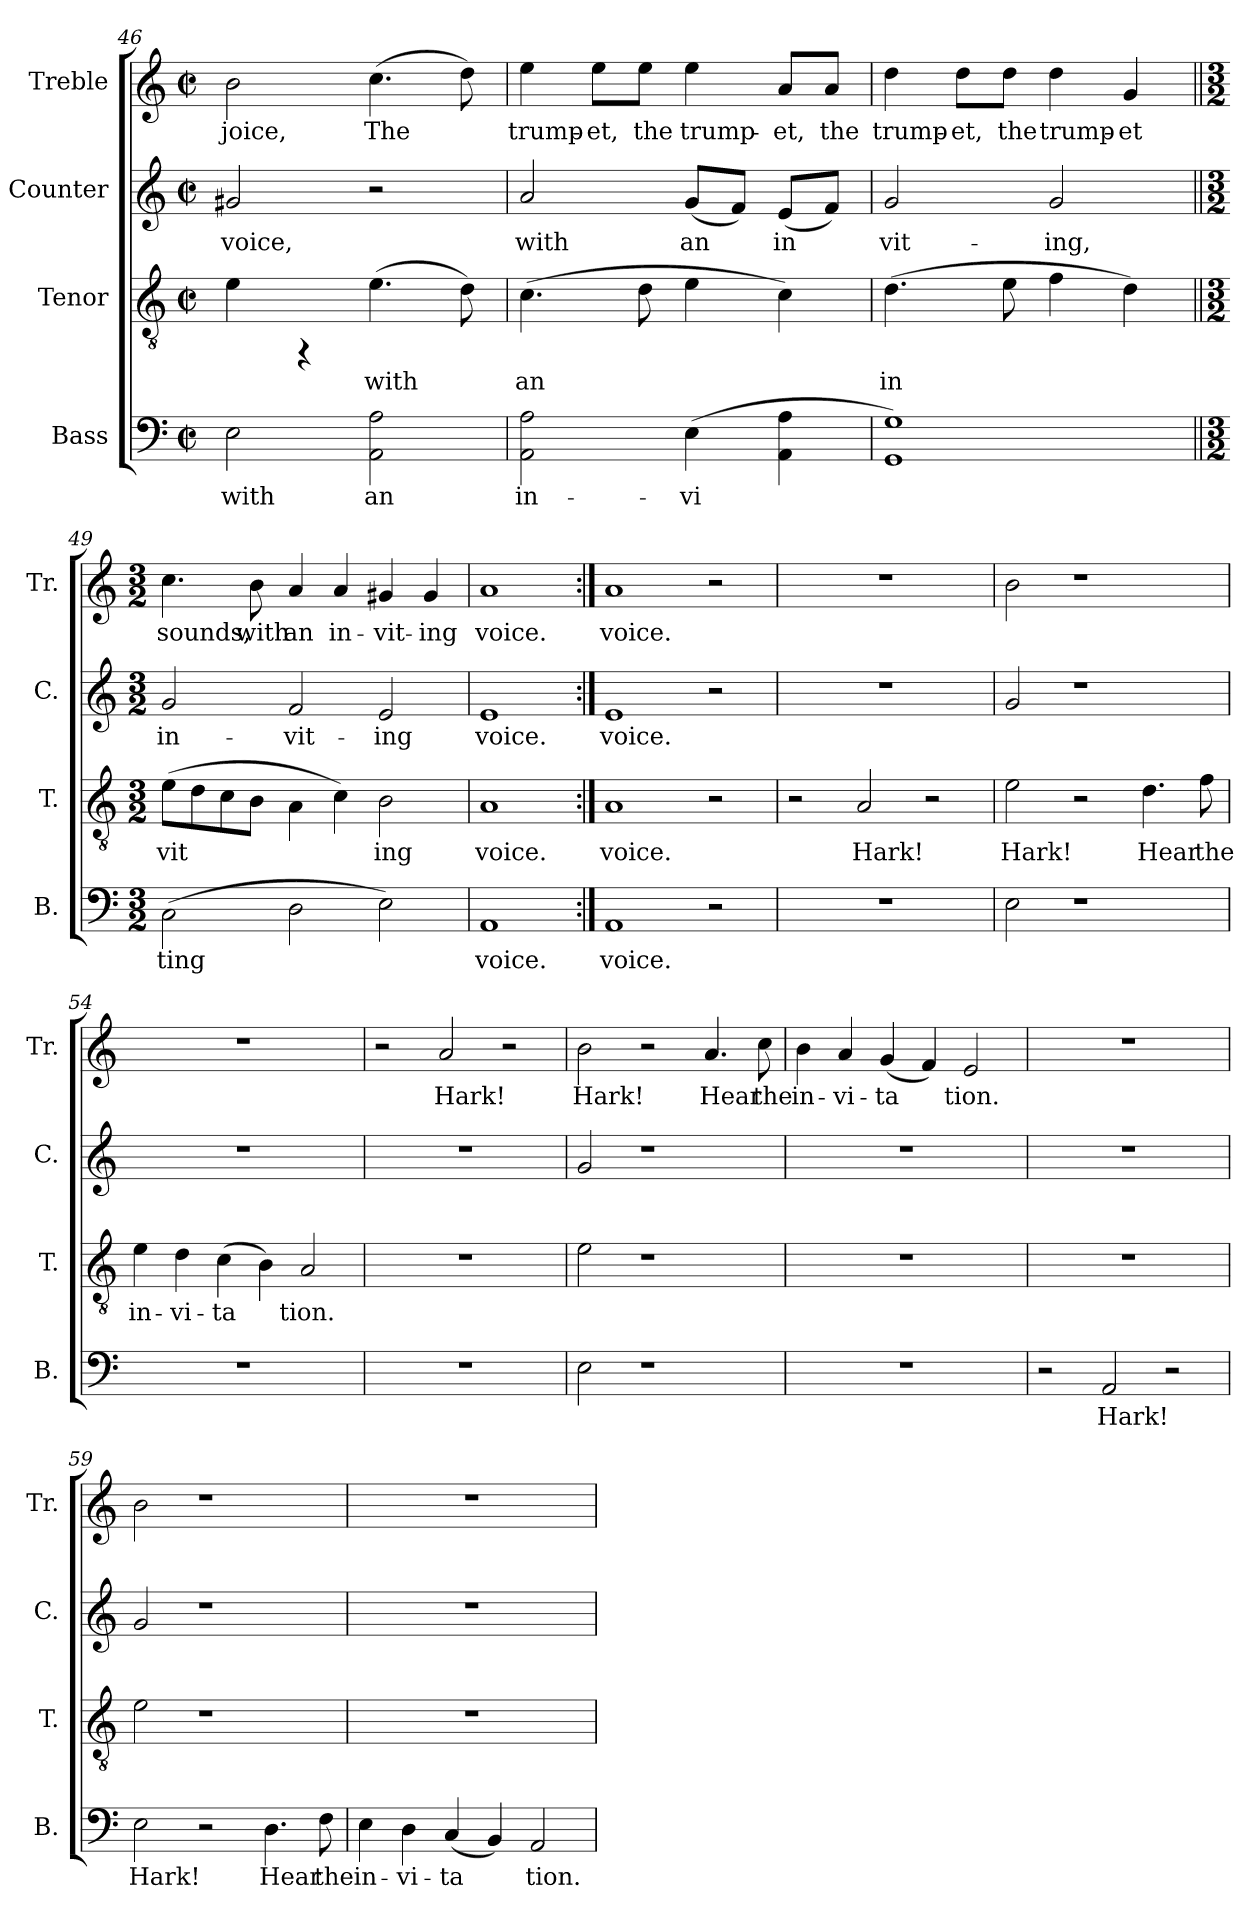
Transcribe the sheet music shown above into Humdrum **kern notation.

**kern	**text	**kern	**text	**kern	**text	**kern	**text
*part4	*part4	*part3	*part3	*part2	*part2	*part1	*part1
*staff4	*staff4	*staff3	*staff3	*staff2	*staff2	*staff1	*staff1
*I"Bass	*	*I"Tenor	*	*I"Counter	*	*I"Treble	*
*I'B.	*	*I'T.	*	*I'C.	*	*I'Tr.	*
*clefF4	*	*clefGv2	*	*clefG2	*	*clefG2	*
*k[]	*	*k[]	*	*k[]	*	*k[]	*
*C:	*	*C:	*	*C:	*	*C:	*
*M2/2	*	*M2/2	*	*M2/2	*	*M2/2	*
*met(c|)	*	*met(c|)	*	*met(c|)	*	*met(c|)	*
=46	=46	=46	=46	=46	=46	=46	=46
!	!LO:LY:b:cj	!	!LO:LY:b:cj	!	!LO:LY:b:cj	!	!LO:LY:b:cj
2E\	with	4e\	.	2g#X/	voice,	2b\	-joice,
.	.	4rFF	.	.	.	.	.
!	!LO:LY:b:cj	!	!LO:LY:b:cj	!	!	!	!LO:LY:b:cj
2A\ 2AA\	an	(>4.e\	with	2r	.	(>4.cc\	The
!	!	!	!LO:LY:b:cj	!	!	!	!LO:LY:b:cj
.	.	8d\)	.	.	.	8dd\)	.
=47	=47	=47	=47	=47	=47	=47	=47
!	!LO:LY:b:cj	!	!LO:LY:b:cj	!	!LO:LY:b:cj	!	!LO:LY:b:cj
2A\ 2AA\	in-	(>4.c\	an	2a/	with	4ee\	trump-
!	!	!	!	!	!	!	!LO:LY:b:cj
.	.	.	.	.	.	8ee\L	-et,
!	!	!	!LO:LY:b:cj	!	!	!	!LO:LY:b:cj
.	.	8d\	.	.	.	8ee\J	the
!	!LO:LY:b:cj	!	!LO:LY:b:cj	!	!LO:LY:b:cj	!	!LO:LY:b:cj
(>4E\	-vi	4e\	.	(<8g/L	an	4ee\	trump-
!	!	!	!	!	!LO:LY:b:cj	!	!
.	.	.	.	8f/J)	.	.	.
!	!LO:LY:b:cj	!	!LO:LY:b:cj	!	!LO:LY:b:cj	!	!LO:LY:b:cj
4A\ 4AA\	.	4c\)	.	(<8e/L	in-	8a/L	-et,
!	!	!	!	!	!LO:LY:b:cj	!	!LO:LY:b:cj
.	.	.	.	8f/J)	--	8a/J	the
!!LO:LB:g=z
=48	=48	=48	=48	=48	=48	=48	=48
!	!LO:LY:b:cj	!	!LO:LY:b:cj	!	!LO:LY:b:cj	!	!LO:LY:b:cj
1G 1GG)	.	(>4.d\	in	2g/	-vit-	4dd\	trump-
!	!	!	!	!	!	!	!LO:LY:b:cj
.	.	.	.	.	.	8dd\L	-et,
!	!	!	!LO:LY:b:cj	!	!	!	!LO:LY:b:cj
.	.	8e\	.	.	.	8dd\J	the
!	!	!	!LO:LY:b:cj	!	!LO:LY:b:cj	!	!LO:LY:b:cj
.	.	4f\	.	2g/	-ing,	4dd\	trump-
!	!	!	!LO:LY:b:cj	!	!	!	!LO:LY:b:cj
.	.	4d\)	.	.	.	4g/	-et
=49||	=49||	=49||	=49||	=49||	=49||	=49||	=49||
*M3/2	*	*M3/2	*	*M3/2	*	*M3/2	*
!	!LO:LY:b:cj	!	!LO:LY:b:cj	!	!LO:LY:b:cj	!	!LO:LY:b:cj
(>2C\	ting	(>8e\L	vit	2g/	in-	4.cc\	sounds,
!	!	!	!LO:LY:b:cj	!	!	!	!
.	.	8d\	.	.	.	.	.
!	!	!	!LO:LY:b:cj	!	!	!	!
.	.	8c\	.	.	.	.	.
!	!	!	!LO:LY:b:cj	!	!	!	!LO:LY:b:cj
.	.	8B\J	.	.	.	8b\	with
!	!LO:LY:b:cj	!	!LO:LY:b:cj	!	!LO:LY:b:cj	!	!LO:LY:b:cj
2D\	.	4A\	.	2f/	-vit-	4a/	an
!	!	!	!LO:LY:b:cj	!	!	!	!LO:LY:b:cj
.	.	4c\)	.	.	.	4a/	in-
!	!LO:LY:b:cj	!	!LO:LY:b:cj	!	!LO:LY:b:cj	!	!LO:LY:b:cj
2E\)	.	2B\	ing	2e/	-ing	4g#X/	-vit-
!	!	!	!	!	!	!	!LO:LY:b:cj
.	.	.	.	.	.	4g#/	-ing
=50	=50	=50	=50	=50	=50	=50	=50
!	!LO:LY:b:cj	!	!LO:LY:b:cj	!	!LO:LY:b:cj	!	!LO:LY:b:cj
1AA	voice.	1A	voice.	1e	voice.	1a	voice.
=51:|!	=51:|!	=51:|!	=51:|!	=51:|!	=51:|!	=51:|!	=51:|!
!	!LO:LY:b:cj	!	!LO:LY:b:cj	!	!LO:LY:b:cj	!	!LO:LY:b:cj
1AA	voice.	1A	voice.	1e	voice.	1a	voice.
2r	.	2r	.	2r	.	2r	.
=52	=52	=52	=52	=52	=52	=52	=52
1.r	.	2r	.	1.r	.	1.r	.
!	!	!	!LO:LY:b:cj	!	!	!	!
.	.	2A/	Hark!	.	.	.	.
.	.	2r	.	.	.	.	.
=53	=53	=53	=53	=53	=53	=53	=53
!	!LO:LY:b:cj	!	!LO:LY:b:cj	!	!LO:LY:b:cj	!	!LO:LY:b:cj
2E\	.	2e\	Hark!	2g/	.	2b\	.
1r	.	2r	.	1r	.	1r	.
!	!	!	!LO:LY:b:cj	!	!	!	!
.	.	4.d\	Hear	.	.	.	.
!	!	!	!LO:LY:b:cj	!	!	!	!
.	.	8f\	the	.	.	.	.
!!LO:PB:g=z
=54	=54	=54	=54	=54	=54	=54	=54
!	!	!	!LO:LY:b:cj	!	!	!	!
1.r	.	4e\	in-	1.r	.	1.r	.
!	!	!	!LO:LY:b:cj	!	!	!	!
.	.	4d\	-vi-	.	.	.	.
!	!	!	!LO:LY:b:cj	!	!	!	!
.	.	(>4c\	-ta-	.	.	.	.
!	!	!	!LO:LY:b:cj	!	!	!	!
.	.	4B\)	--	.	.	.	.
!	!	!	!LO:LY:b:cj	!	!	!	!
.	.	2A/	-tion.	.	.	.	.
=55	=55	=55	=55	=55	=55	=55	=55
1.r	.	1.r	.	1.r	.	2r	.
!	!	!	!	!	!	!	!LO:LY:b:cj
.	.	.	.	.	.	2a/	Hark!
.	.	.	.	.	.	2r	.
=56	=56	=56	=56	=56	=56	=56	=56
!	!LO:LY:b:cj	!	!LO:LY:b:cj	!	!LO:LY:b:cj	!	!LO:LY:b:cj
2E\	.	2e\	.	2g/	.	2b\	Hark!
1r	.	1r	.	1r	.	2r	.
!	!	!	!	!	!	!	!LO:LY:b:cj
.	.	.	.	.	.	4.a/	Hear
!	!	!	!	!	!	!	!LO:LY:b:cj
.	.	.	.	.	.	8cc\	the
=57	=57	=57	=57	=57	=57	=57	=57
!	!	!	!	!	!	!	!LO:LY:b:cj
1.r	.	1.r	.	1.r	.	4b\	in-
!	!	!	!	!	!	!	!LO:LY:b:cj
.	.	.	.	.	.	4a/	-vi-
!	!	!	!	!	!	!	!LO:LY:b:cj
.	.	.	.	.	.	(<4g/	-ta-
!	!	!	!	!	!	!	!LO:LY:b:cj
.	.	.	.	.	.	4f/)	--
!	!	!	!	!	!	!	!LO:LY:b:cj
.	.	.	.	.	.	2e/	-tion.
=58	=58	=58	=58	=58	=58	=58	=58
2r	.	1.r	.	1.r	.	1.r	.
!	!LO:LY:b:cj	!	!	!	!	!	!
2AA/	Hark!	.	.	.	.	.	.
2r	.	.	.	.	.	.	.
=59	=59	=59	=59	=59	=59	=59	=59
!	!LO:LY:b:cj	!	!LO:LY:b:cj	!	!LO:LY:b:cj	!	!LO:LY:b:cj
2E\	Hark!	2e\	.	2g/	.	2b\	.
2r	.	1r	.	1r	.	1r	.
!	!LO:LY:b:cj	!	!	!	!	!	!
4.D\	Hear	.	.	.	.	.	.
!	!LO:LY:b:cj	!	!	!	!	!	!
8F\	the	.	.	.	.	.	.
!!LO:PB:g=z
=60	=60	=60	=60	=60	=60	=60	=60
!	!LO:LY:b:cj	!	!	!	!	!	!
4E\	in-	1.r	.	1.r	.	1.r	.
!	!LO:LY:b:cj	!	!	!	!	!	!
4D\	-vi-	.	.	.	.	.	.
!	!LO:LY:b:cj	!	!	!	!	!	!
(<4C/	-ta-	.	.	.	.	.	.
!	!LO:LY:b:cj	!	!	!	!	!	!
4BB/)	--	.	.	.	.	.	.
!	!LO:LY:b:cj	!	!	!	!	!	!
2AA/	-tion.	.	.	.	.	.	.
=	=	=	=	=	=	=	=
*-	*-	*-	*-	*-	*-	*-	*-
